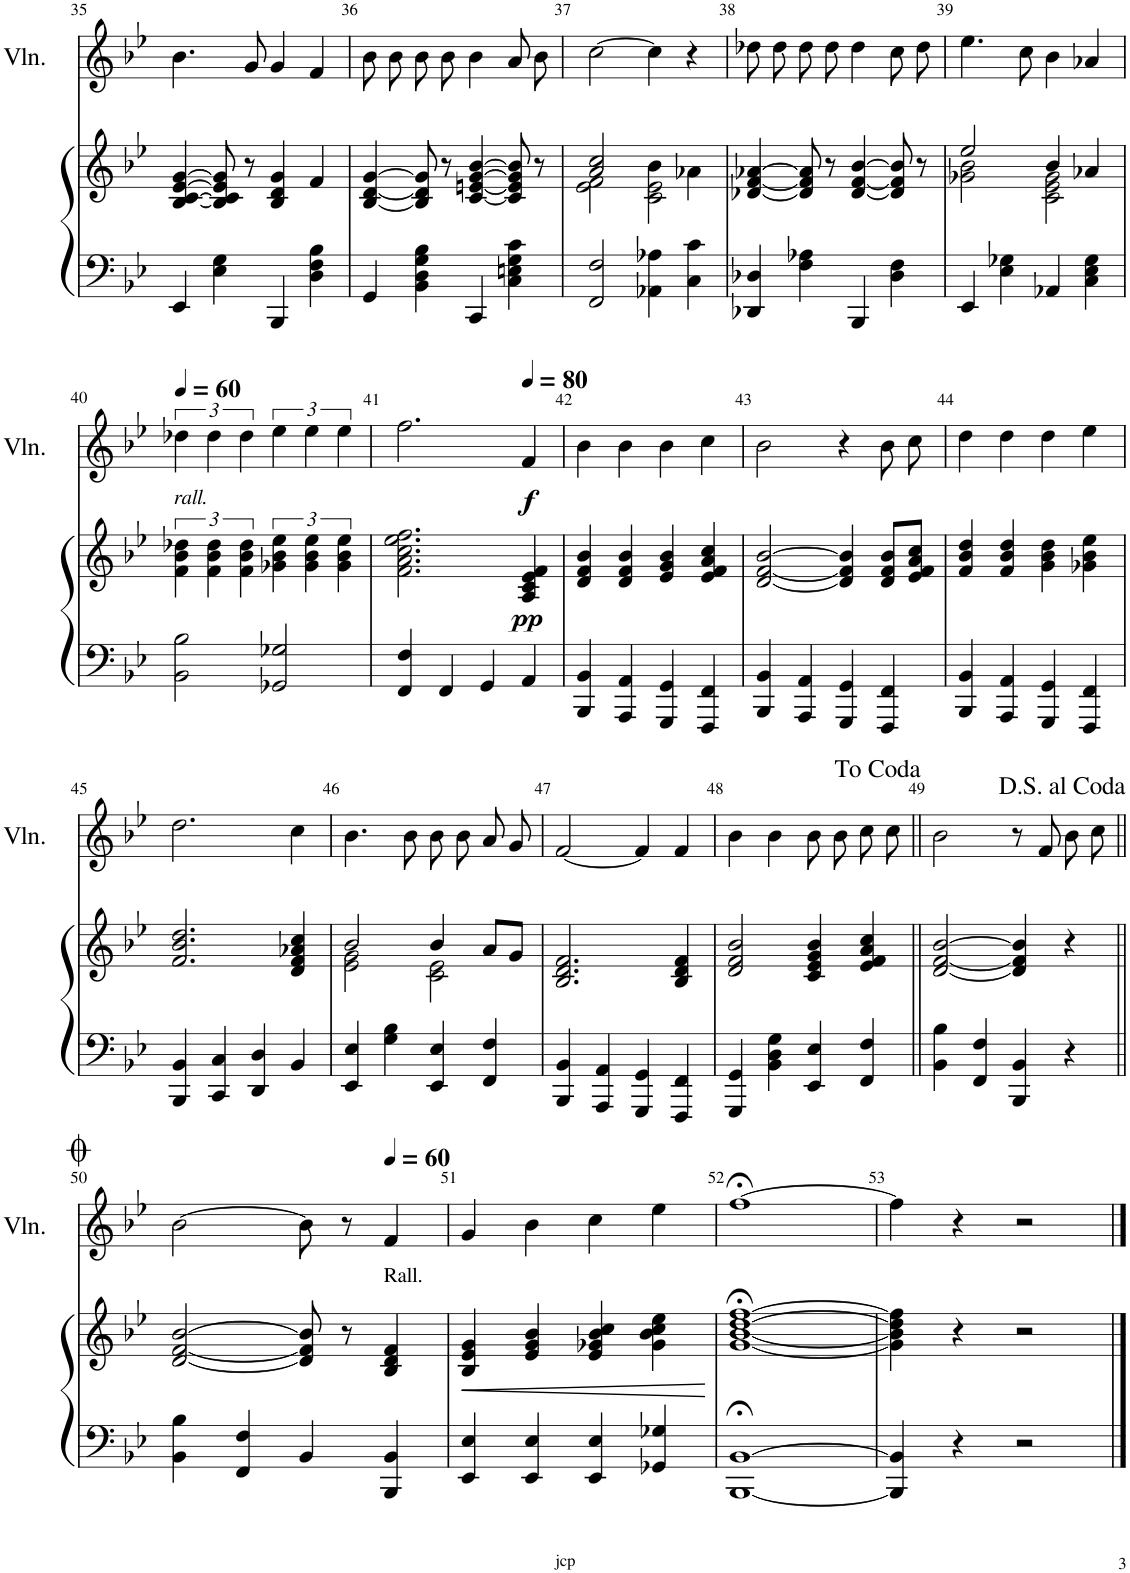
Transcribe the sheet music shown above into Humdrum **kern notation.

**kern	**kern	**dynam	**kern	**dynam
*part2	*part2	*part2	*part1	*part1
*staff3	*staff2	*staff2/3	*staff1	*staff1
*I"Organ	*	*	*I"Violon	*
*	*	*	*I'Vln.	*
!!LO:PB:g=z
*clefF4	*clefG2	*	*clefG2	*
*k[b-e-]	*k[b-e-]	*	*k[b-e-]	*
*M4/4	*M4/4	*	*M4/4	*
=35	=35	=35	=35	=35
4EE-/	[4B-/ [4c/ [4e-/ [4g/	.	4.b-\	.
4E-\ 4G\	8B-/] 8c/] 8e-/] 8g/]	.	.	.
.	8r	.	8g/	.
4BBB-/	4B-/ 4d/ 4g/	.	4g/	.
4D\ 4F\ 4B-\	4f/	.	4f/	.
=36	=36	=36	=36	=36
4GG/	[4B-/ [4d/ [4g/	.	8b-\L	.
.	.	.	8b-\J	.
4BB-\ 4D\ 4G\ 4B-\	8B-/] 8d/] 8g/]	.	8b-\L	.
.	8r	.	8b-\J	.
4CC/	[4c/ [4en/ [4g/ [4b-/	.	4b-\	.
4C\ 4En\ 4G\ 4c\	8c/] 8e/] 8g/] 8b-/]	.	8a/L	.
.	8r	.	8b-/J	.
=37	=37	=37	=37	=37
*	*^	*	*	*
2FF/ 2F/	2e-\ 2f\	2a/ 2cc/	.	[2cc\	.
4AA-X\ 4A-X\	2c\ 2e-\	4b-\	.	4cc\]	.
4C\ 4c\	.	4a-X\	.	4r	.
*	*v	*v	*	*	*
=38	=38	=38	=38	=38
4DD-X/ 4D-X/	[4d-X/ [4f/ [4a-X/	.	8dd-X\L	.
.	.	.	8dd-\J	.
4F\ 4A-X\	8d-/] 8f/] 8a-/]	.	8dd-\L	.
.	8r	.	8dd-\J	.
4BBB-/	[4d-/ [4f/ [4b-/	.	4dd-\	.
4D-\ 4F\	8d-/] 8f/] 8b-/]	.	8cc\L	.
.	8r	.	8dd-\J	.
=39	=39	=39	=39	=39
*	*^	*	*	*
4EE-/	2g-X\ 2b-\	2ee-/	.	4.ee-\	.
4E-\ 4G-X\	.	.	.	.	.
.	.	.	.	8cc\	.
4AA-X/	2c\ 2e-\ 2g-\	4b-/	.	4b-\	.
4C\ 4E-\ 4G-\	.	4a-X/	.	4a-X/	.
*	*v	*v	*	*	*
!!LO:LB:g=z
=40	=40	=40	=40	=40
*	*	*	*MM60	*
*	*^	*	*	*
!	!	!	!	!LO:TX:b:i:t=rall.	!
*	*v	*v	*	*	*
2BB-\ 2B-\	6f\ 6b-\ 6dd-X\	.	6dd-X\	.
.	6f\ 6b-\ 6dd-\	.	6dd-\	.
.	6f\ 6b-\ 6dd-\	.	6dd-\	.
2GG-X/ 2G-X/	6g-X\ 6b-\ 6ee-\	.	6ee-\	.
.	6g-\ 6b-\ 6ee-\	.	6ee-\	.
.	6g-\ 6b-\ 6ee-\	.	6ee-\	.
=41	=41	=41	=41	=41
4FF/ 4F/	2.f\ 2.a\ 2.cc\ 2.ee-\ 2.ff\	.	2.ff\	.
4FF/	.	.	.	.
4GG/	.	.	.	.
*	*	*	*MM80	*
!	!	!LO:DY:b	!	!LO:DY:b
4AA/	4A/ 4c/ 4e-/ 4f/	pp	4f/	f
=42	=42	=42	=42	=42
4BBB-/ 4BB-/	4d/ 4f/ 4b-/	.	4b-\	.
4AAA/ 4AA/	4d/ 4f/ 4b-/	.	4b-\	.
4GGG/ 4GG/	4e-/ 4g/ 4b-/	.	4b-\	.
4FFF/ 4FF/	4e-/ 4f/ 4a/ 4cc/	.	4cc\	.
=43	=43	=43	=43	=43
4BBB-/ 4BB-/	[2d/ [2f/ [2b-/	.	2b-\	.
4AAA/ 4AA/	.	.	.	.
4GGG/ 4GG/	4d/] 4f/] 4b-/]	.	4r	.
4FFF/ 4FF/	8d/ 8f/ 8b-/L	.	8b-\L	.
.	8e-/ 8f/ 8a/ 8cc/J	.	8cc\J	.
=44	=44	=44	=44	=44
4BBB-/ 4BB-/	4f/ 4b-/ 4dd/	.	4dd\	.
4AAA/ 4AA/	4f/ 4b-/ 4dd/	.	4dd\	.
4GGG/ 4GG/	4g\ 4b-\ 4dd\	.	4dd\	.
4FFF/ 4FF/	4g-X\ 4b-\ 4ee-\	.	4ee-\	.
!!LO:LB:g=z
=45	=45	=45	=45	=45
4BBB-/ 4BB-/	2.f/ 2.b-/ 2.dd/	.	2.dd\	.
4CC/ 4C/	.	.	.	.
4DD/ 4D/	.	.	.	.
4BB-/	4d/ 4f/ 4a-X/ 4cc/	.	4cc\	.
=46	=46	=46	=46	=46
*	*^	*	*	*
4EE-/ 4E-/	2e-\ 2g\	2b-/	.	4.b-\	.
4G\ 4B-\	.	.	.	.	.
.	.	.	.	8b-\	.
4EE-/ 4E-/	2c\ 2e-\	4b-/	.	8b-\L	.
.	.	.	.	8b-\J	.
4FF/ 4F/	.	8a/L	.	8a/L	.
.	.	8g/J	.	8g/J	.
*	*v	*v	*	*	*
=47	=47	=47	=47	=47
4BBB-/ 4BB-/	2.B-/ 2.d/ 2.f/	.	[2f/	.
4AAA/ 4AA/	.	.	.	.
4GGG/ 4GG/	.	.	4f/]	.
4FFF/ 4FF/	4B-/ 4d/ 4f/	.	4f/	.
=48	=48	=48	=48	=48
4GGG/ 4GG/	2d/ 2f/ 2b-/	.	4b-\	.
4BB-\ 4D\ 4G\	.	.	4b-\	.
4EE-/ 4E-/	4c/ 4e-/ 4g/ 4b-/	.	8b-\L	.
.	.	.	8b-\J	.
4FF/ 4F/	4e-/ 4f/ 4a/ 4cc/	.	8cc\L	.
.	.	.	8cc\J	.
=49||	=49||	=49||	=49||	=49||
4BB-\ 4B-\	[2d/ [2f/ [2b-/	.	2b-\	.
4FF/ 4F/	.	.	.	.
4BBB-/ 4BB-/	4d/] 4f/] 4b-/]	.	8r	.
.	.	.	8f/	.
4r	4r	.	8b-\L	.
.	.	.	8cc\J	.
!!LO:LB:g=z
=50||	=50||	=50||	=50||	=50||
4BB-\ 4B-\	[2d/ [2f/ [2b-/	.	[2b-\	.
4FF/ 4F/	.	.	.	.
4BB-/	8d/] 8f/] 8b-/]	.	8b-\]	.
.	8r	.	8r	.
*	*	*	*MM60	*
!	!	!	!LO:TX:b:t=Rall.	!
4BBB-/ 4BB-/	4B-/ 4d/ 4f/	.	4f/	.
=51	=51	=51	=51	=51
!	!	!LO:HP:b	!	!
4EE-/ 4E-/	4B-/ 4e-/ 4g/	<	4g/	.
4EE-/ 4E-/	4e-/ 4g/ 4b-/	.	4b-\	.
4EE-/ 4E-/	4e-/ 4g-X/ 4b-/ 4cc/	.	4cc\	.
4GG-X/ 4G-X/	4g-\ 4b-\ 4cc\ 4ee-\	.	4ee-\	.
.	.	[	.	.
=52	=52	=52	=52	=52
[1BBB-;< [1BB-;<	[1g;< [1b-;< [1dd;< [1ff;<	.	[1ff;<	.
=53	=53	=53	=53	=53
4BBB-/] 4BB-/]	4g\] 4b-\] 4dd\] 4ff\]	.	4ff\]	.
4r	4r	.	4r	.
2r	2r	.	2r	.
==	==	==	==	==
*-	*-	*-	*-	*-
